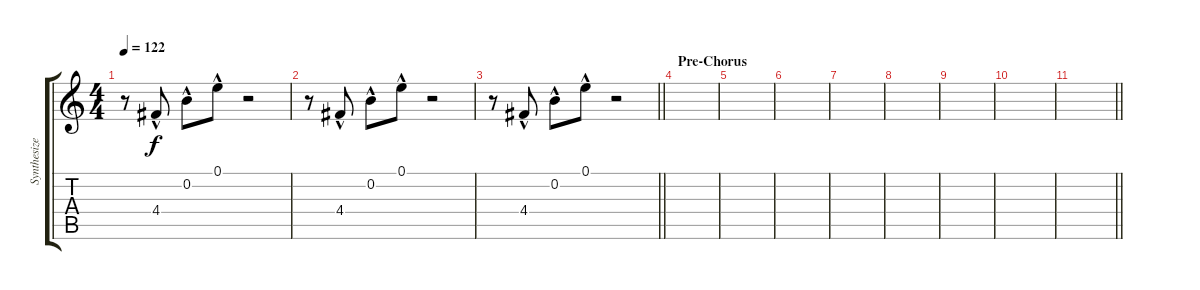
\track ("Synthesizer II" "Synthesize") {instrument acousticguitarnylon}
\staff {score tabs}
\tuning (E4 B3 G3 D3 A2 E2) {hide}
\ts (4 4)
\tempo 122
\clef g2
\ks c
r.8{dy f} 4.4{hac}.8 0.2{hac}.8 0.1{hac}.8 r.2 |
r.8 4.4{hac}.8 0.2{hac}.8 0.1{hac}.8 r.2 |
\barLineRight lightlight
r.8 4.4{hac}.8 0.2{hac}.8 0.1{hac}.8 r.2 |
\section ("" "Pre-Chorus")
|
|
|
|
|
|
|
\barLineRight lightlight
